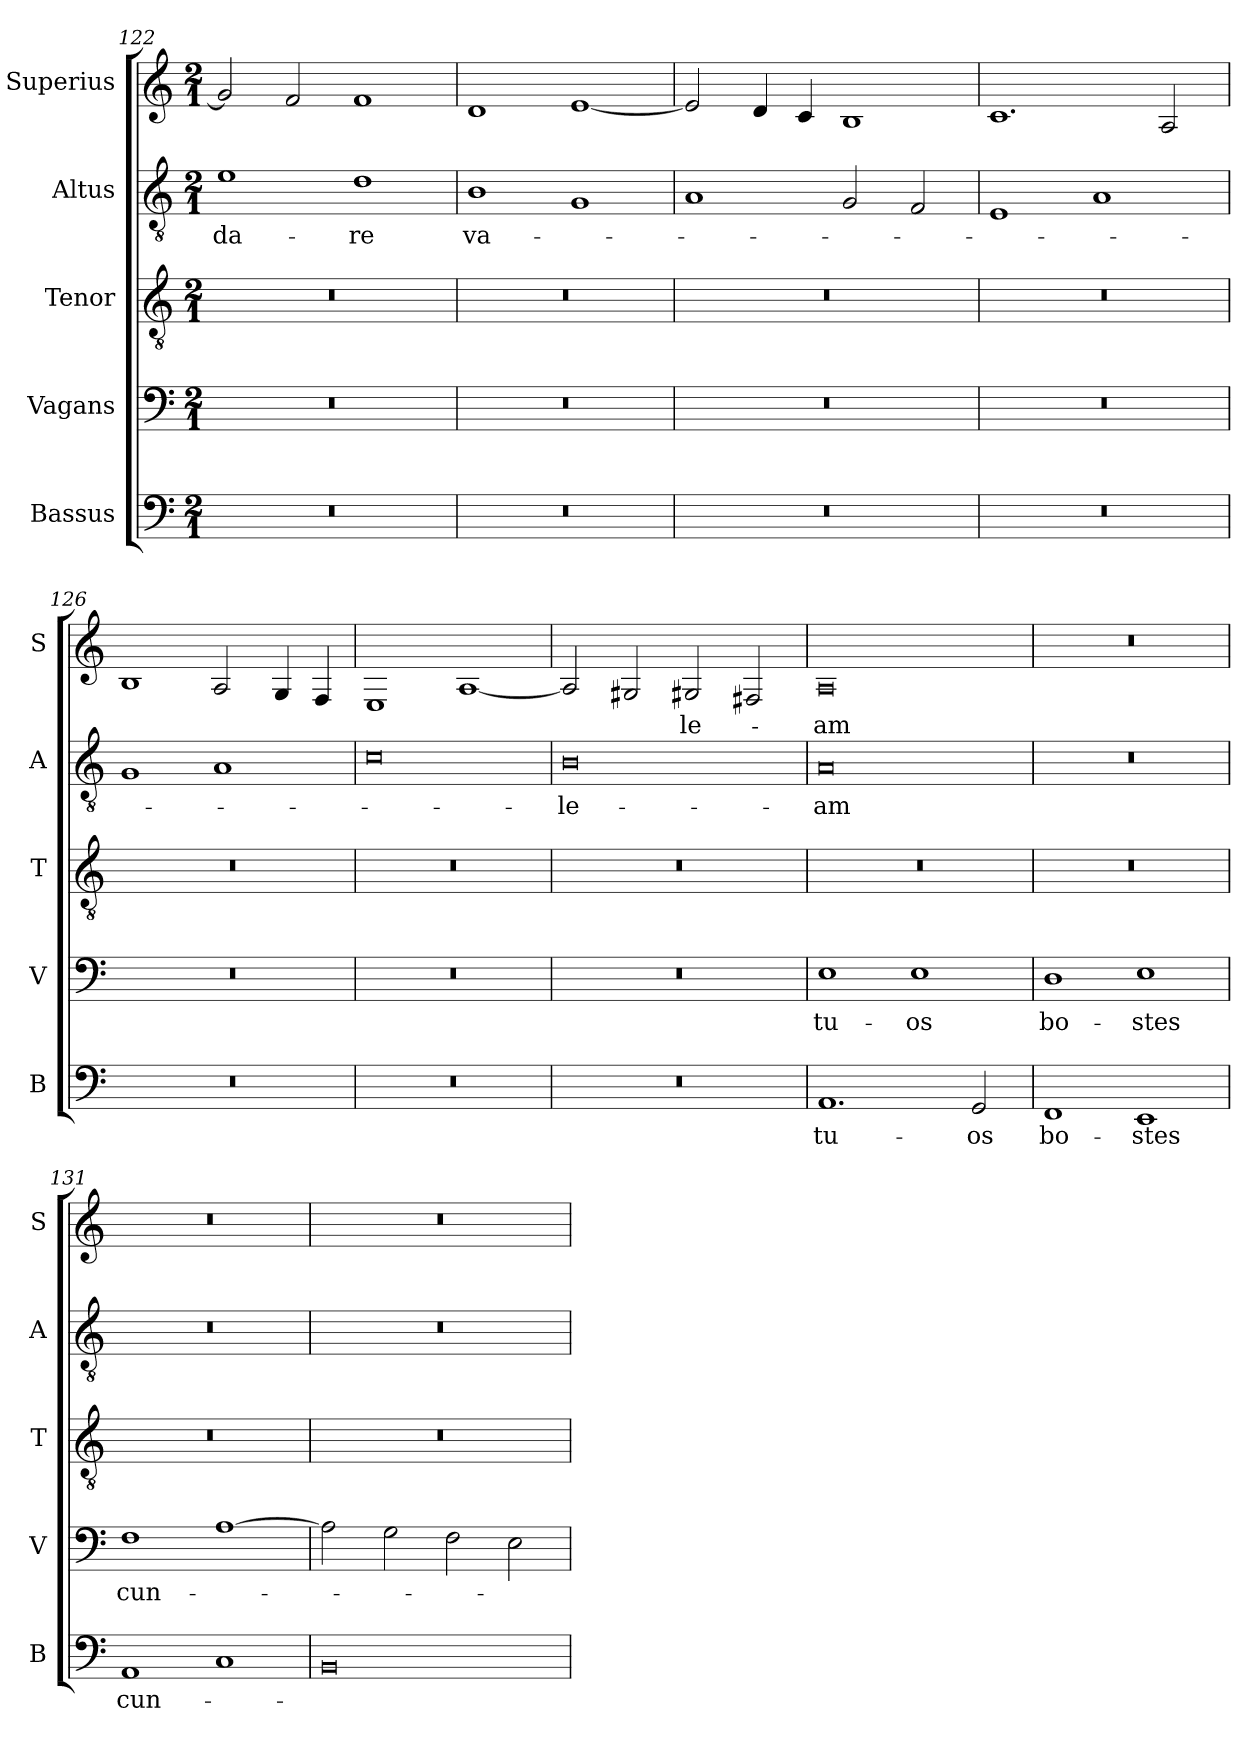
**kern	**text	**kern	**text	**kern	**kern	**text	**kern	**text
*part5	*part5	*part4	*part4	*part3	*part2	*part2	*part1	*part1
*staff5	*staff5	*staff4	*staff4	*staff3	*staff2	*staff2	*staff1	*staff1
*I"Bassus	*	*I"Vagans	*	*I"Tenor	*I"Altus	*	*I"Superius	*
*I'B	*	*I'V	*	*I'T	*I'A	*	*I'S	*
*clefF4	*	*clefF4	*	*clefGv2	*clefGv2	*	*clefG2	*
*k[]	*	*k[]	*	*k[]	*k[]	*	*k[]	*
*M2/1	*	*M2/1	*	*M2/1	*M2/1	*	*M2/1	*
=122	=122	=122	=122	=122	=122	=122	=122	=122
0r	.	0r	.	0r	1e	-da-	2g/]	.
.	.	.	.	.	.	.	2f/	.
.	.	.	.	.	1d	-re	1f	.
=123	=123	=123	=123	=123	=123	=123	=123	=123
0r	.	0r	.	0r	1B	va-	1d	.
.	.	.	.	.	1G	.	[1e	.
=124	=124	=124	=124	=124	=124	=124	=124	=124
0r	.	0r	.	0r	1A	.	2e/]	.
.	.	.	.	.	.	.	4d/	.
.	.	.	.	.	.	.	4c/	.
.	.	.	.	.	2G/	.	1B	.
.	.	.	.	.	2F/	.	.	.
=125	=125	=125	=125	=125	=125	=125	=125	=125
0r	.	0r	.	0r	1E	.	1.c	.
.	.	.	.	.	1A	.	.	.
.	.	.	.	.	.	.	2A/	.
=126	=126	=126	=126	=126	=126	=126	=126	=126
0r	.	0r	.	0r	1G	.	1B	.
.	.	.	.	.	1A	.	2A/	.
.	.	.	.	.	.	.	4G/	.
.	.	.	.	.	.	.	4F/	.
=127	=127	=127	=127	=127	=127	=127	=127	=127
0r	.	0r	.	0r	0c	.	1E	.
.	.	.	.	.	.	.	[1A	.
=128	=128	=128	=128	=128	=128	=128	=128	=128
0r	.	0r	.	0r	0B	-le-	2A/]	.
.	.	.	.	.	.	.	2G#X/	.
.	.	.	.	.	.	.	2G#X/	-le-
.	.	.	.	.	.	.	2F#X/	.
=129	=129	=129	=129	=129	=129	=129	=129	=129
1.AA	tu-	1E	tu-	0r	0A	-am	0A	-am
.	.	1E	-os	.	.	.	.	.
2GG/	-os	.	.	.	.	.	.	.
=130	=130	=130	=130	=130	=130	=130	=130	=130
1FF	bo-	1D	bo-	0r	0r	.	0r	.
1EE	-stes	1E	-stes	.	.	.	.	.
=131	=131	=131	=131	=131	=131	=131	=131	=131
1AA	cun-	1F	cun-	0r	0r	.	0r	.
1C	.	[1A	.	.	.	.	.	.
=132	=132	=132	=132	=132	=132	=132	=132	=132
0BB	.	2A\]	.	0r	0r	.	0r	.
.	.	2G\	.	.	.	.	.	.
.	.	2F\	.	.	.	.	.	.
.	.	2E\	.	.	.	.	.	.
=	=	=	=	=	=	=	=	=
*-	*-	*-	*-	*-	*-	*-	*-	*-
